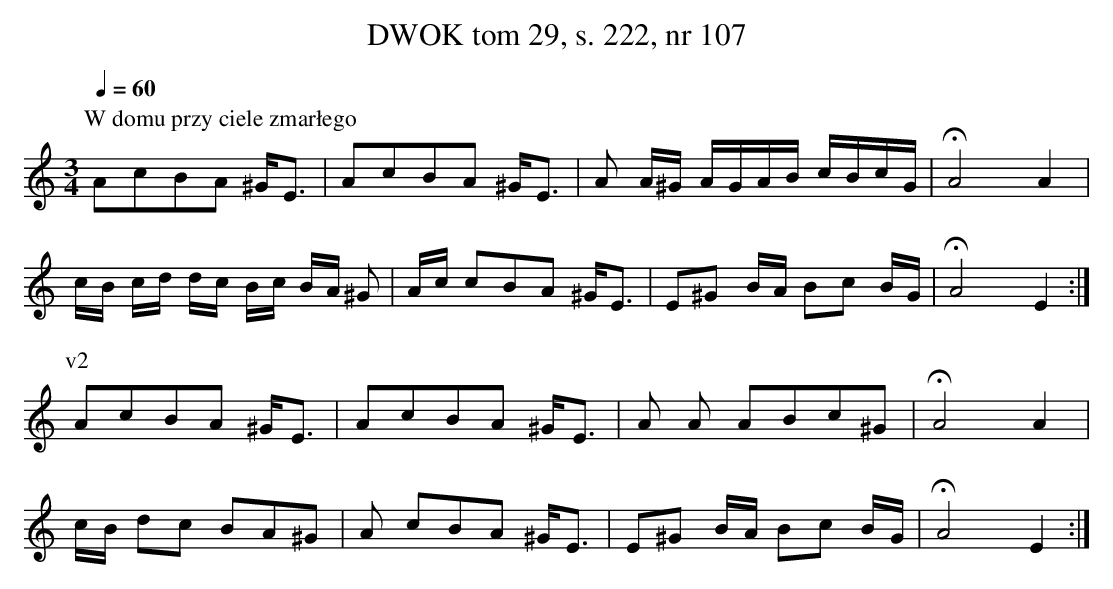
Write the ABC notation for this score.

X:1
T: DWOK tom 29, s. 222, nr 107
L:1/8
M:3/4
K:C
Q:1/4=60
P:W domu przy ciele zmarłego
AcBA ^G/E3/|AcBA ^G/E3/|A A/^G/ A/G/A/B/ c/B/c/G/|HA4 A2|
c/B/ c/d/ d/c/ B/c/ B/A/ ^G|A/c/ cBA ^G/E3/|E^G B/A/ Bc B/G/|HA4E2:|
P:v2
AcBA ^G/E3/|AcBA ^G/E3/|A A ABc^G|HA4 A2|
c/B/ dc BA^G|A cBA ^G/E3/|E^G B/A/ Bc B/G/|HA4E2:|
